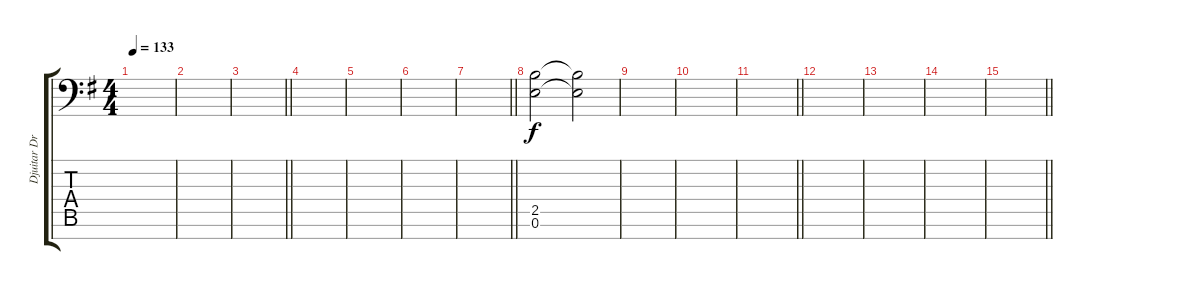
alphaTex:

\track ("Djuitar Dropped A" "Djuitar Dr") {instrument distortionguitar}
\staff {score tabs}
\tuning (E4 B3 G3 D3 A2 E2 A1) {hide}
\ts (4 4)
\tempo 133
\clef f4
\ks eminor
|
|
\barLineRight lightlight
|
|
|
|
\barLineRight lightlight
|
\section ("" "")
(2.5 0.6).2{balance 8} (2.5{t} 0.6{t}).2{volume 0} |
|
|
\barLineRight lightlight
|
|
|
|
\barLineRight lightlight
